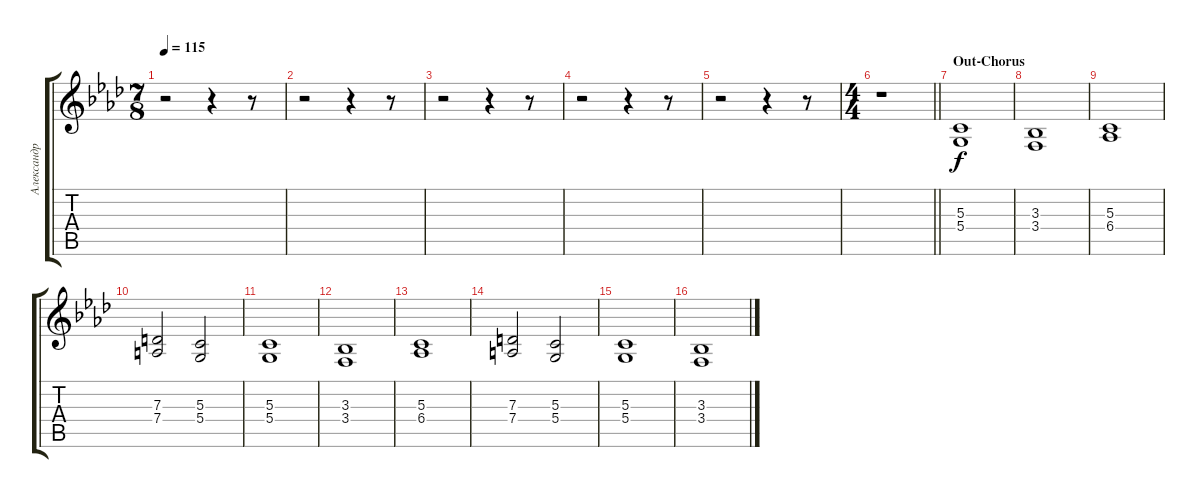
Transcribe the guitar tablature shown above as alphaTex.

\track ("Александр Андрюхин" "Александр ") {instrument stringensemble2}
\staff {score tabs}
\tuning (E4 B3 G3 D3 A2 E2) {hide}
\ts (7 8)
\tempo 115
\clef g2
\ks ab
r.2{dy f} r.4 r.8 |
r.2 r.4 r.8 |
r.2 r.4 r.8 |
r.2 r.4 r.8 |
r.2 r.4 r.8 |
\ts (4 4)
\barLineRight lightlight
r.1 |
\section ("" "Out-Chorus")
(5.3 5.4).1 |
(3.3 3.4).1 |
(5.3 6.4).1 |
(7.3 7.4).2 (5.3 5.4).2 |
(5.3 5.4).1 |
(3.3 3.4).1 |
(5.3 6.4).1 |
(7.3 7.4).2 (5.3 5.4).2 |
(5.3 5.4).1 |
(3.3 3.4).1
